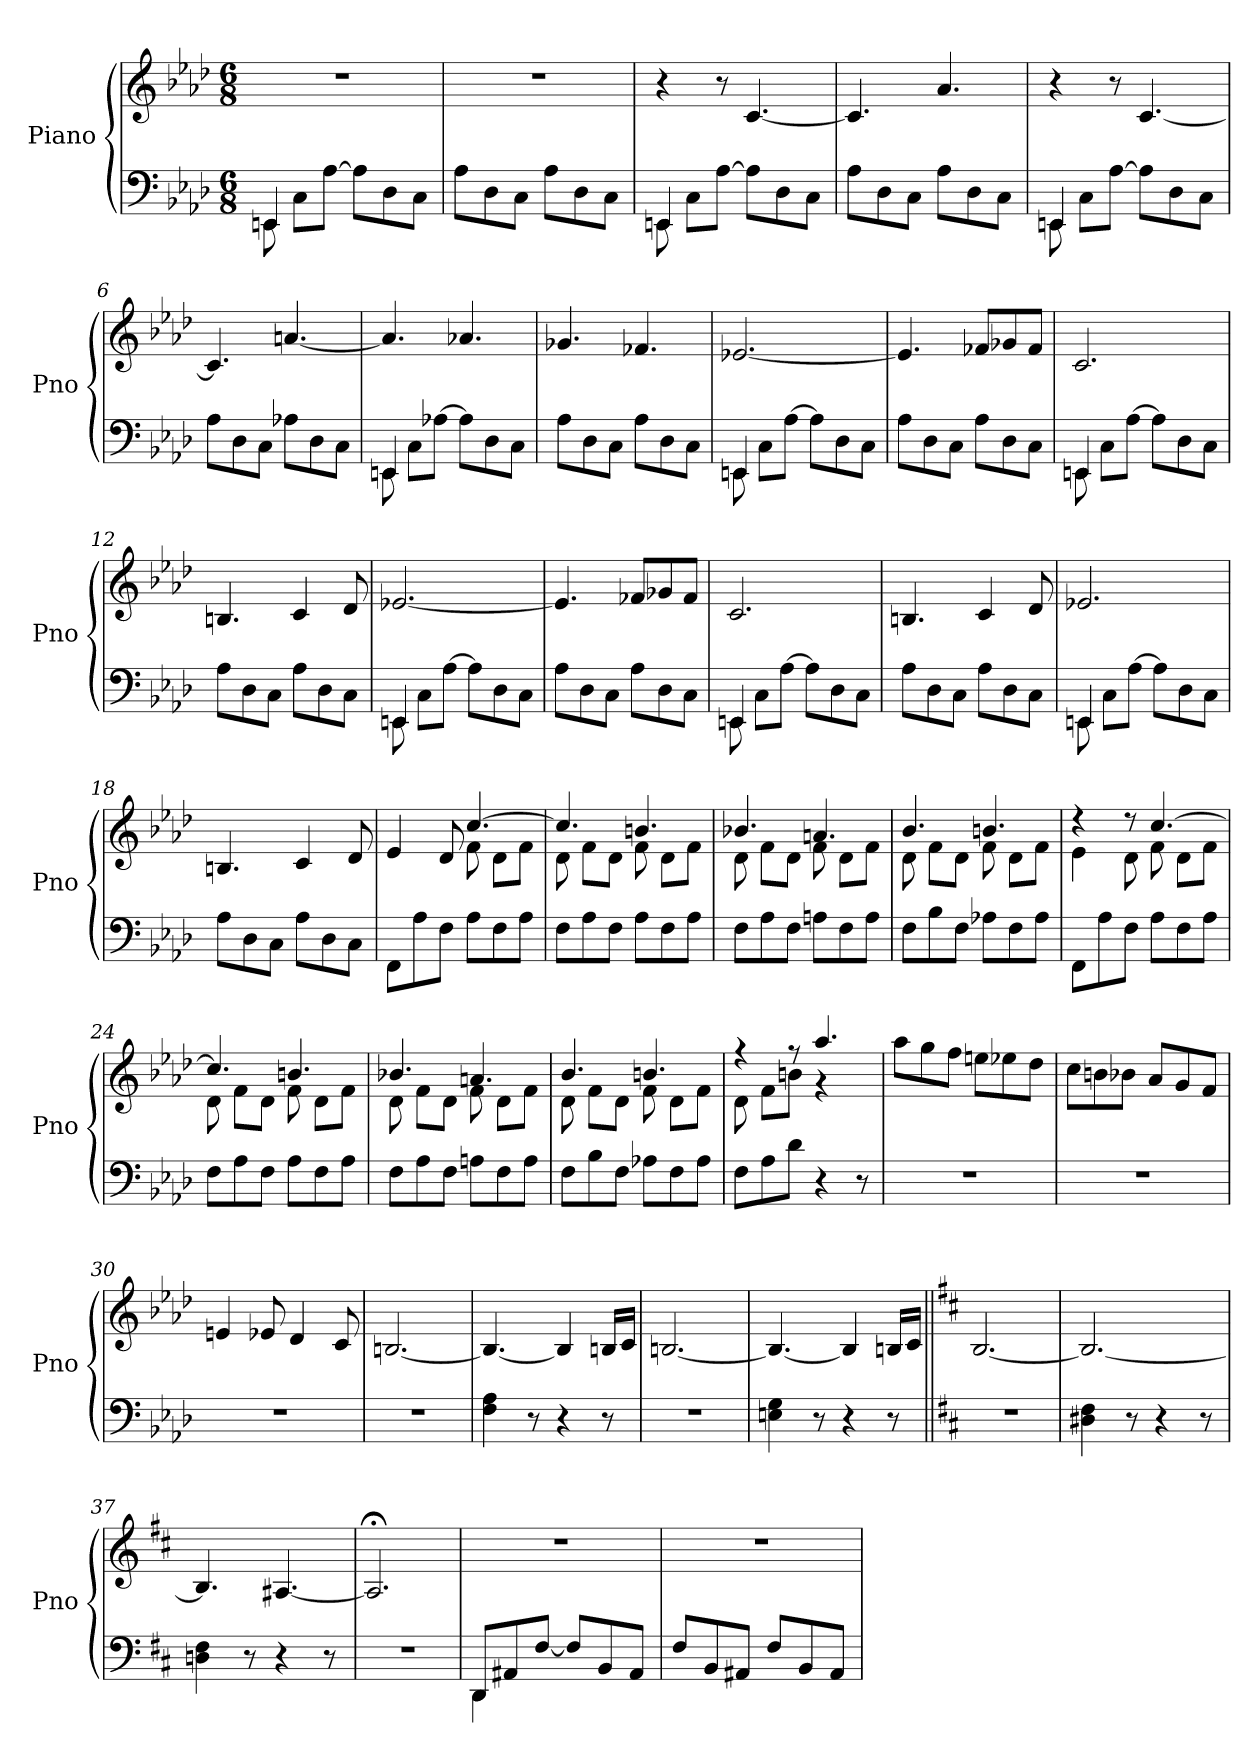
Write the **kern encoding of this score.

**kern	**kern
*part2	*part1
*staff2	*staff1
*I"Piano	*I"Piano
*I'Pno	*I'Pno
*clefF4	*clefG2
*k[b-e-a-d-]	*k[b-e-a-d-]
*M6/8	*M6/8
=1	=1
*^	*
4EEn/	8EE\	2.r
.	8C\L	.
2ryy	[8A-\J	.
.	8A-\L]	.
.	8D-\	.
.	8C\J	.
*v	*v	*
=2	=2
8A-\L	2.r
8D-\	.
8C\J	.
8A-\L	.
8D-\	.
8C\J	.
=3	=3
*^	*
4EEn/	8EE\	4r
.	8C\L	.
2ryy	[8A-\J	8r
.	8A-\L]	[4.c/
.	8D-\	.
.	8C\J	.
*v	*v	*
=4	=4
8A-\L	4.c/]
8D-\	.
8C\J	.
8A-\L	4.a-/
8D-\	.
8C\J	.
=5	=5
*^	*
4EEn/	8EE\	4r
.	8C\L	.
2ryy	[8A-\J	8r
.	8A-\L]	[4.c/
.	8D-\	.
.	8C\J	.
*v	*v	*
!!LO:LB:g=z
=6	=6
8A-\L	4.c/]
8D-\	.
8C\J	.
8A-X\L	[4.an/
8D-\	.
8C\J	.
=7	=7
*^	*
4EEn/	8EE\	4.a/]
.	8C\L	.
2ryy	[8A-X\J	.
.	8A-\L]	4.a-X/
.	8D-\	.
.	8C\J	.
*v	*v	*
=8	=8
8A-\L	4.g-X/
8D-\	.
8C\J	.
8A-\L	4.f-X/
8D-\	.
8C\J	.
=9	=9
*^	*
4EEn/	8EE\	[2.e-X/
.	8C\L	.
2ryy	[8A-\J	.
.	8A-\L]	.
.	8D-\	.
.	8C\J	.
*v	*v	*
=10	=10
8A-\L	4.e-/]
8D-\	.
8C\J	.
8A-\L	8f-X/L
8D-\	8g-X/
8C\J	8f-/J
=11	=11
*^	*
4EEn/	8EE\	2.c/
.	8C\L	.
2ryy	[8A-\J	.
.	8A-\L]	.
.	8D-\	.
.	8C\J	.
*v	*v	*
!!LO:LB:g=z
=12	=12
8A-\L	4.Bn/
8D-\	.
8C\J	.
8A-\L	4c/
8D-\	.
8C\J	8d-/
=13	=13
*^	*
4EEn/	8EE\	[2.e-X/
.	8C\L	.
2ryy	[8A-\J	.
.	8A-\L]	.
.	8D-\	.
.	8C\J	.
*v	*v	*
=14	=14
8A-\L	4.e-/]
8D-\	.
8C\J	.
8A-\L	8f-X/L
8D-\	8g-X/
8C\J	8f-/J
=15	=15
*^	*
4EEn/	8EE\	2.c/
.	8C\L	.
2ryy	[8A-\J	.
.	8A-\L]	.
.	8D-\	.
.	8C\J	.
*v	*v	*
=16	=16
8A-\L	4.Bn/
8D-\	.
8C\J	.
8A-\L	4c/
8D-\	.
8C\J	8d-/
=17	=17
*^	*
4EEn/	8EE\	2.e-X/
.	8C\L	.
2ryy	[8A-\J	.
.	8A-\L]	.
.	8D-\	.
.	8C\J	.
*v	*v	*
!!LO:LB:g=z
=18	=18
8A-\L	4.Bn/
8D-\	.
8C\J	.
8A-\L	4c/
8D-\	.
8C\J	8d-/
=19	=19
*	*^
8FF\L	4e-/	4.ryy
8A-\	.	.
8F\J	8d-/	.
8A-\L	[4.cc/	8f\
8F\	.	8d-\L
8A-\J	.	8f\J
=20	=20	=20
8F\L	4.cc/]	8d-\
8A-\	.	8f\L
8F\J	.	8d-\J
8A-\L	4.bn/	8f\
8F\	.	8d-\L
8A-\J	.	8f\J
=21	=21	=21
8F\L	4.b-X/	8d-\
8A-\	.	8f\L
8F\J	.	8d-\J
8An\L	4.an/	8f\
8F\	.	8d-\L
8A\J	.	8f\J
=22	=22	=22
8F\L	4.b-/	8d-\
8B-\	.	8f\L
8F\J	.	8d-\J
8A-X\L	4.bn/	8f\
8F\	.	8d-\L
8A-\J	.	8f\J
=23	=23	=23
8FF\L	4r	4e-\
8A-\	.	.
8F\J	8r	8d-\
8A-\L	[4.cc/	8f\
8F\	.	8d-\L
8A-\J	.	8f\J
!!LO:LB:g=z	!!
=24	=24	=24
8F\L	4.cc/]	8d-\
8A-\	.	8f\L
8F\J	.	8d-\J
8A-\L	4.bn/	8f\
8F\	.	8d-\L
8A-\J	.	8f\J
=25	=25	=25
8F\L	4.b-X/	8d-\
8A-\	.	8f\L
8F\J	.	8d-\J
8An\L	4.an/	8f\
8F\	.	8d-\L
8A\J	.	8f\J
=26	=26	=26
8F\L	4.b-/	8d-\
8B-\	.	8f\L
8F\J	.	8d-\J
8A-X\L	4.bn/	8f\
8F\	.	8d-\L
8A-\J	.	8f\J
=27	=27	=27
8F\L	4r	8d-\
8A-\	.	8f\L
8d-\J	8r	8bn\J
4r	4.aa-/	4r
8r	.	8ryy
*	*v	*v
=28	=28
2.r	8aa-\L
.	8gg\
.	8ff\J
.	8een\L
.	8ee-X\
.	8dd-\J
=29	=29
2.r	8cc\L
.	8bn\
.	8b-X\J
.	8a-/L
.	8g/
.	8f/J
!!LO:LB:g=z
=30	=30
2.r	4en/
.	8e-X/
.	4d-/
.	8c/
=31	=31
2.r	[2.Bn/
=32	=32
4F\ 4A-\	4.B/_
8r	.
4r	4B/]
8r	16Bn/LL
.	16c/JJ
=33	=33
2.r	[2.Bn/
=34	=34
4En\ 4G\	4.B/_
8r	.
4r	4B/]
8r	16Bn/LL
.	16c/JJ
=35||	=35||
*k[f#c#]	*k[f#c#]
2.r	[2.B/
=36	=36
4D#X\ 4F#\	2.B/_
8r	.
4r	.
8r	.
!!LO:PB:g=z
=37	=37
4Dn\ 4F#\	4.B/]
8r	.
4r	[4.A#X/
8r	.
=38	=38
2.r	2.A#;</]
=39	=39
*^	*
8DD/L	4DD\	2.r
8AA#X/	.	.
[8F#/J	2ryy	.
8F#/L]	.	.
8BB/	.	.
8AA#/J	.	.
*v	*v	*
=40	=40
8F#/L	2.r
8BB/	.
8AA#X/J	.
8F#/L	.
8BB/	.
8AA#/J	.
=	=
*-	*-
